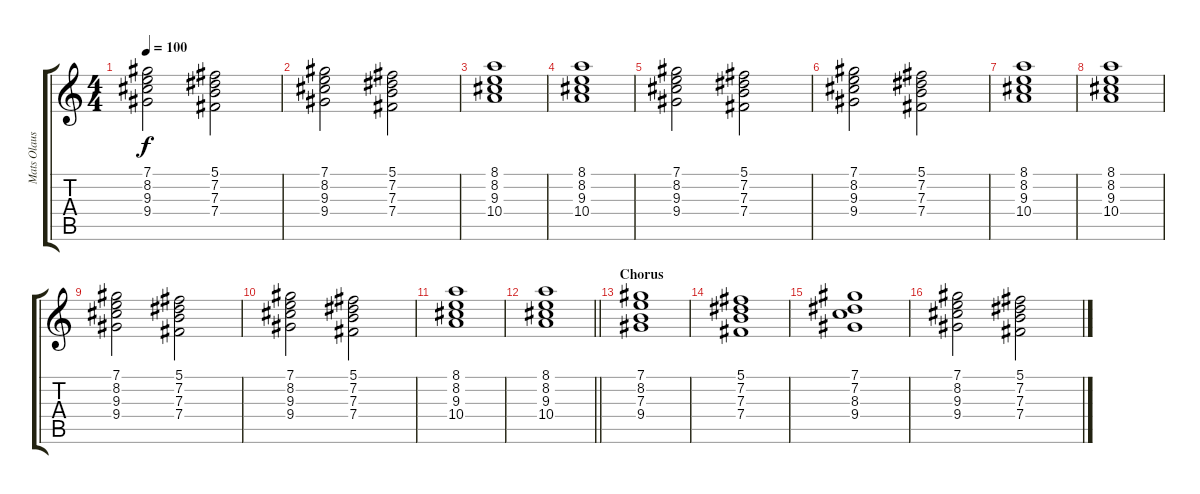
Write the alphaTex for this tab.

\track ("Mats Olausson" "Mats Olaus") {instrument rockorgan}
\staff {score tabs}
\tuning (Db5 Ab4 E4 B3 Gb3 Db3) {hide}
\ts (4 4)
\tempo 100
\clef g2
\ks c
(7.1 8.2 9.3 9.4).2{dy f} (5.1 7.2 7.3 7.4).2 |
(7.1 8.2 9.3 9.4).2 (5.1 7.2 7.3 7.4).2 |
(8.1 8.2 9.3 10.4).1 |
(8.1 8.2 9.3 10.4).1 |
(7.1 8.2 9.3 9.4).2 (5.1 7.2 7.3 7.4).2 |
(7.1 8.2 9.3 9.4).2 (5.1 7.2 7.3 7.4).2 |
(8.1 8.2 9.3 10.4).1 |
(8.1 8.2 9.3 10.4).1 |
(7.1 8.2 9.3 9.4).2 (5.1 7.2 7.3 7.4).2 |
(7.1 8.2 9.3 9.4).2 (5.1 7.2 7.3 7.4).2 |
(8.1 8.2 9.3 10.4).1 |
\barLineRight lightlight
(8.1 8.2 9.3 10.4).1 |
\section ("" "Chorus")
(7.1 8.2 7.3 9.4).1 |
(5.1 7.2 7.3 7.4).1 |
(7.1 7.2 8.3 9.4).1 |
(7.1 8.2 9.3 9.4).2 (5.1 7.2 7.3 7.4).2
